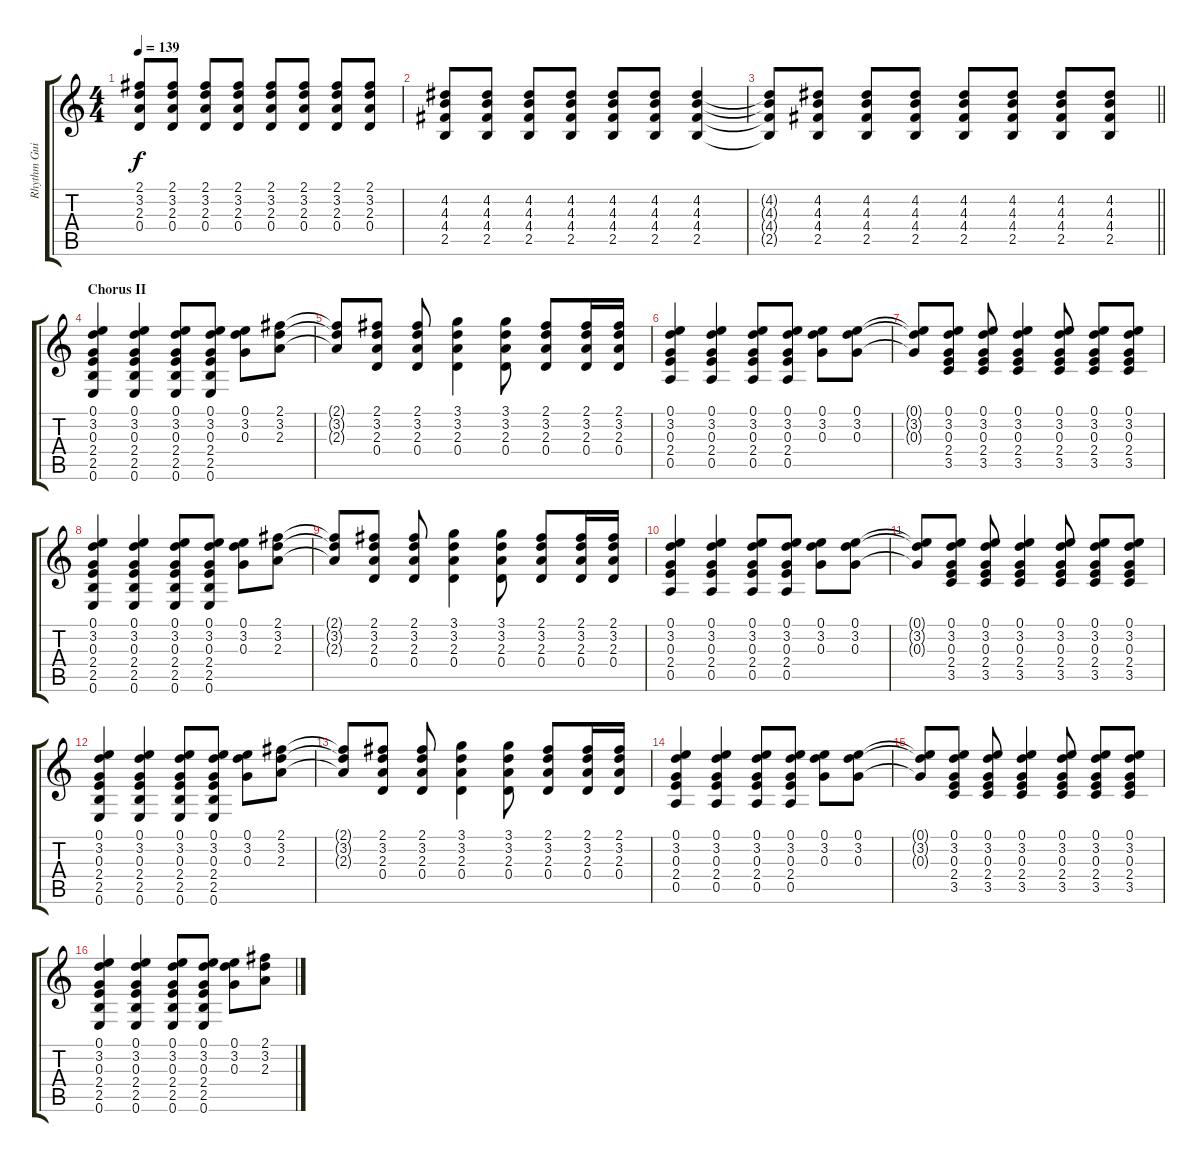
\track ("Rhythm Guitar" "Rhythm Gui") {instrument overdrivenguitar}
\staff {score tabs}
\tuning (E4 B3 G3 D3 A2 E2) {hide}
\ts (4 4)
\tempo 139
\clef g2
\ks c
(2.1{t} 3.2{t} 2.3{t} 0.4{t}).8{dy f} (2.1 3.2 2.3 0.4).8 (2.1 3.2 2.3 0.4).8 (2.1 3.2 2.3 0.4).8 (2.1 3.2 2.3 0.4).8 (2.1 3.2 2.3 0.4).8 (2.1 3.2 2.3 0.4).8 (2.1 3.2 2.3 0.4).8 |
(4.2 4.3 4.4 2.5).8 (4.2 4.3 4.4 2.5).8 (4.2 4.3 4.4 2.5).8 (4.2 4.3 4.4 2.5).8 (4.2 4.3 4.4 2.5).8 (4.2 4.3 4.4 2.5).8 (4.2 4.3 4.4 2.5).4 |
\barLineRight lightlight
(4.2{t} 4.3{t} 4.4{t} 2.5{t}).8 (4.2 4.3 4.4 2.5).8 (4.2 4.3 4.4 2.5).8 (4.2 4.3 4.4 2.5).8 (4.2 4.3 4.4 2.5).8 (4.2 4.3 4.4 2.5).8 (4.2 4.3 4.4 2.5).8 (4.2 4.3 4.4 2.5).8 |
\section ("" "Chorus II")
(0.1 3.2 0.3 2.4 2.5 0.6).4 (0.1 3.2 0.3 2.4 2.5 0.6).4 (0.1 3.2 0.3 2.4 2.5 0.6).8 (0.1 3.2 0.3 2.4 2.5 0.6).8 (0.1 3.2 0.3).8 (2.1 3.2 2.3).8 |
(2.1{t} 3.2{t} 2.3{t}).8 (2.1 3.2 2.3 0.4).8 (2.1 3.2 2.3 0.4).8 (3.1 3.2 2.3 0.4).4 (3.1 3.2 2.3 0.4).8 (2.1 3.2 2.3 0.4).8 (2.1 3.2 2.3 0.4).16 (2.1 3.2 2.3 0.4).16 |
(0.1 3.2 0.3 2.4 0.5).4 (0.1 3.2 0.3 2.4 0.5).4 (0.1 3.2 0.3 2.4 0.5).8 (0.1 3.2 0.3 2.4 0.5).8 (0.1 3.2 0.3).8 (0.1 3.2 0.3).8 |
(0.1{t} 3.2{t} 0.3{t}).8 (0.1 3.2 0.3 2.4 3.5).8 (0.1 3.2 0.3 2.4 3.5).8 (0.1 3.2 0.3 2.4 3.5).4 (0.1 3.2 0.3 2.4 3.5).8 (0.1 3.2 0.3 2.4 3.5).8 (0.1 3.2 0.3 2.4 3.5).8 |
(0.1 3.2 0.3 2.4 2.5 0.6).4 (0.1 3.2 0.3 2.4 2.5 0.6).4 (0.1 3.2 0.3 2.4 2.5 0.6).8 (0.1 3.2 0.3 2.4 2.5 0.6).8 (0.1 3.2 0.3).8 (2.1 3.2 2.3).8 |
(2.1{t} 3.2{t} 2.3{t}).8 (2.1 3.2 2.3 0.4).8 (2.1 3.2 2.3 0.4).8 (3.1 3.2 2.3 0.4).4 (3.1 3.2 2.3 0.4).8 (2.1 3.2 2.3 0.4).8 (2.1 3.2 2.3 0.4).16 (2.1 3.2 2.3 0.4).16 |
(0.1 3.2 0.3 2.4 0.5).4 (0.1 3.2 0.3 2.4 0.5).4 (0.1 3.2 0.3 2.4 0.5).8 (0.1 3.2 0.3 2.4 0.5).8 (0.1 3.2 0.3).8 (0.1 3.2 0.3).8 |
(0.1{t} 3.2{t} 0.3{t}).8 (0.1 3.2 0.3 2.4 3.5).8 (0.1 3.2 0.3 2.4 3.5).8 (0.1 3.2 0.3 2.4 3.5).4 (0.1 3.2 0.3 2.4 3.5).8 (0.1 3.2 0.3 2.4 3.5).8 (0.1 3.2 0.3 2.4 3.5).8 |
(0.1 3.2 0.3 2.4 2.5 0.6).4 (0.1 3.2 0.3 2.4 2.5 0.6).4 (0.1 3.2 0.3 2.4 2.5 0.6).8 (0.1 3.2 0.3 2.4 2.5 0.6).8 (0.1 3.2 0.3).8 (2.1 3.2 2.3).8 |
(2.1{t} 3.2{t} 2.3{t}).8 (2.1 3.2 2.3 0.4).8 (2.1 3.2 2.3 0.4).8 (3.1 3.2 2.3 0.4).4 (3.1 3.2 2.3 0.4).8 (2.1 3.2 2.3 0.4).8 (2.1 3.2 2.3 0.4).16 (2.1 3.2 2.3 0.4).16 |
(0.1 3.2 0.3 2.4 0.5).4 (0.1 3.2 0.3 2.4 0.5).4 (0.1 3.2 0.3 2.4 0.5).8 (0.1 3.2 0.3 2.4 0.5).8 (0.1 3.2 0.3).8 (0.1 3.2 0.3).8 |
(0.1{t} 3.2{t} 0.3{t}).8 (0.1 3.2 0.3 2.4 3.5).8 (0.1 3.2 0.3 2.4 3.5).8 (0.1 3.2 0.3 2.4 3.5).4 (0.1 3.2 0.3 2.4 3.5).8 (0.1 3.2 0.3 2.4 3.5).8 (0.1 3.2 0.3 2.4 3.5).8 |
(0.1 3.2 0.3 2.4 2.5 0.6).4 (0.1 3.2 0.3 2.4 2.5 0.6).4 (0.1 3.2 0.3 2.4 2.5 0.6).8 (0.1 3.2 0.3 2.4 2.5 0.6).8 (0.1 3.2 0.3).8 (2.1 3.2 2.3).8
